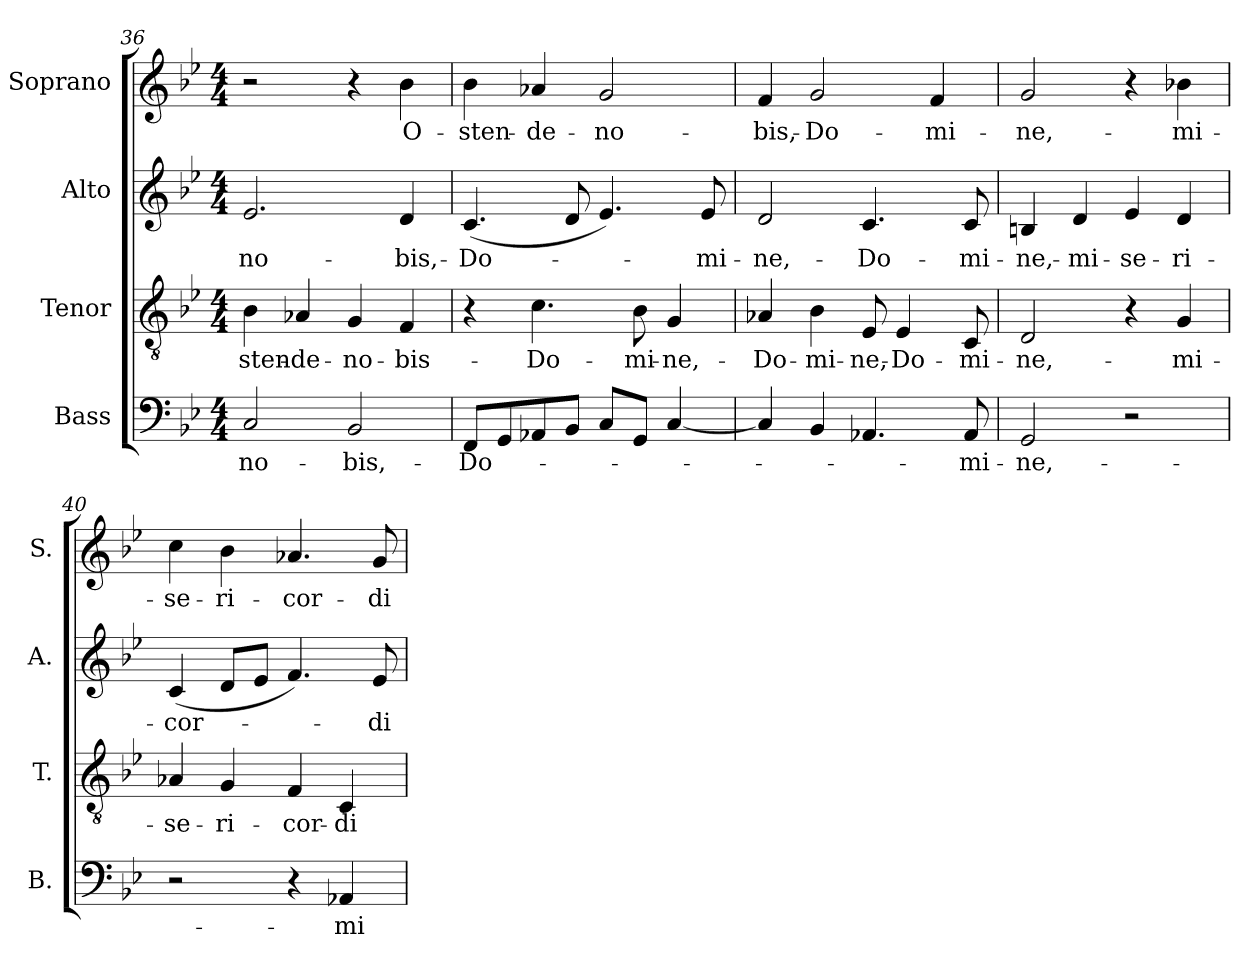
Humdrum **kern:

**kern	**text	**kern	**text	**kern	**text	**kern	**text
*part4	*part4	*part3	*part3	*part2	*part2	*part1	*part1
*staff4	*staff4	*staff3	*staff3	*staff2	*staff2	*staff1	*staff1
*I"Bass	*	*I"Tenor	*	*I"Alto	*	*I"Soprano	*
*I'B.	*	*I'T.	*	*I'A.	*	*I'S.	*
*clefF4	*	*clefGv2	*	*clefG2	*	*clefG2	*
*	*	*ITrd7c12	*	*	*	*	*
*k[b-e-]	*	*k[b-e-]	*	*k[b-e-]	*	*k[b-e-]	*
*B-:	*	*B-:	*	*B-:	*	*B-:	*
*M4/4	*	*M4/4	*	*M4/4	*	*M4/4	*
=36	=36	=36	=36	=36	=36	=36	=36
!	!LO:LY:b:color=#000000	!	!	!	!	!	!
!	!	!	!LO:LY:b:color=#000000	!	!	!	!
!	!	!	!	!	!LO:LY:b:color=#000000	!	!
2Ci/	-no-	4BB-i\	-sten-	2.e-i/	-no-	2r	.
!	!	!	!LO:LY:b:color=#000000	!	!	!	!
.	.	4AA-Xi/	-de-	.	.	.	.
!	!LO:LY:b:color=#000000	!	!	!	!	!	!
!	!	!	!LO:LY:b:color=#000000	!	!	!	!
2BB-i/	-bis,-	4GGi/	-no-	.	.	4r	.
!	!	!	!LO:LY:b:color=#000000	!	!	!	!
!	!	!	!	!	!LO:LY:b:color=#000000	!	!
!	!	!	!	!	!	!	!LO:LY:b:color=#000000
.	.	4FFi/	-bis-	4di/	-bis,-	4b-i\	-O-
=37	=37	=37	=37	=37	=37	=37	=37
!	!LO:LY:b:color=#000000	!	!	!	!	!	!
!	!	!	!	!	!LO:LY:b:color=#000000	!	!
!	!	!	!	!	!	!	!LO:LY:b:color=#000000
8FFi/L	-Do-	4r	.	(4.ci/	-Do-	4b-i\	-sten-
8GGi/	.	.	.	.	.	.	.
!	!	!	!LO:LY:b:color=#000000	!	!	!	!
!	!	!	!	!	!	!	!LO:LY:b:color=#000000
8AA-Xi/	.	4.Ci\	-Do-	.	.	4a-Xi/	-de-
8BB-i/J	.	.	.	8di/	.	.	.
!	!	!	!	!	!	!	!LO:LY:b:color=#000000
8Ci/L	.	.	.	4.e-i/)	.	2gi/	-no-
!	!	!	!LO:LY:b:color=#000000	!	!	!	!
8GGi/J	.	8BB-i\	-mi-	.	.	.	.
!	!	!	!LO:LY:b:color=#000000	!	!	!	!
[4Ci/	.	4GGi/	-ne,-	.	.	.	.
!	!	!	!	!	!LO:LY:b:color=#000000	!	!
.	.	.	.	8e-i/	-mi-	.	.
=38	=38	=38	=38	=38	=38	=38	=38
!	!	!	!LO:LY:b:color=#000000	!	!	!	!
!	!	!	!	!	!LO:LY:b:color=#000000	!	!
!	!	!	!	!	!	!	!LO:LY:b:color=#000000
4Ci/]	.	4AA-Xi/	-Do-	2di/	-ne,-	4fi/	-bis,-
!	!	!	!LO:LY:b:color=#000000	!	!	!	!
!	!	!	!	!	!	!	!LO:LY:b:color=#000000
4BB-i/	.	4BB-i\	-mi-	.	.	2gi/	-Do-
!	!	!	!LO:LY:b:color=#000000	!	!	!	!
!	!	!	!	!	!LO:LY:b:color=#000000	!	!
4.AA-Xi/	.	8EE-i/	-ne,-	4.ci/	-Do-	.	.
!	!	!	!LO:LY:b:color=#000000	!	!	!	!
.	.	4EE-i/	-Do-	.	.	.	.
!	!	!	!	!	!	!	!LO:LY:b:color=#000000
.	.	.	.	.	.	4fi/	-mi-
!	!LO:LY:b:color=#000000	!	!	!	!	!	!
!	!	!	!LO:LY:b:color=#000000	!	!	!	!
!	!	!	!	!	!LO:LY:b:color=#000000	!	!
8AA-i/	-mi-	8CCi/	-mi-	8ci/	-mi-	.	.
=39	=39	=39	=39	=39	=39	=39	=39
!	!LO:LY:b:color=#000000	!	!	!	!	!	!
!	!	!	!LO:LY:b:color=#000000	!	!	!	!
!	!	!	!	!	!LO:LY:b:color=#000000	!	!
!	!	!	!	!	!	!	!LO:LY:b:color=#000000
2GGi/	-ne,-	2DDi/	-ne,-	4Bni/	-ne,-	2gi/	-ne,-
!	!	!	!	!	!LO:LY:b:color=#000000	!	!
.	.	.	.	4di/	-mi-	.	.
!	!	!	!	!	!LO:LY:b:color=#000000	!	!
2r	.	4r	.	4e-i/	-se-	4r	.
!	!	!	!LO:LY:b:color=#000000	!	!	!	!
!	!	!	!	!	!LO:LY:b:color=#000000	!	!
!	!	!	!	!	!	!	!LO:LY:b:color=#000000
.	.	4GGi/	-mi-	4di/	-ri-	4b-Xi\	-mi-
=40	=40	=40	=40	=40	=40	=40	=40
!	!	!	!LO:LY:b:color=#000000	!	!	!	!
!	!	!	!	!	!LO:LY:b:color=#000000	!	!
!	!	!	!	!	!	!	!LO:LY:b:color=#000000
2r	.	4AA-Xi/	-se-	(4ci/	-cor-	4cci\	-se-
!	!	!	!LO:LY:b:color=#000000	!	!	!	!
!	!	!	!	!	!	!	!LO:LY:b:color=#000000
.	.	4GGi/	-ri-	8di/L	.	4b-i\	-ri-
.	.	.	.	8e-i/J	.	.	.
!	!	!	!LO:LY:b:color=#000000	!	!	!	!
!	!	!	!	!	!	!	!LO:LY:b:color=#000000
4r	.	4FFi/	-cor-	4.fi/)	.	4.a-Xi/	-cor-
!	!LO:LY:b:color=#000000	!	!	!	!	!	!
!	!	!	!LO:LY:b:color=#000000	!	!	!	!
4AA-Xi/	-mi-	4CCi/	-di-	.	.	.	.
!	!	!	!	!	!LO:LY:b:color=#000000	!	!
!	!	!	!	!	!	!	!LO:LY:b:color=#000000
.	.	.	.	8e-i/	-di-	8gi/	-di-
=	=	=	=	=	=	=	=
*-	*-	*-	*-	*-	*-	*-	*-
